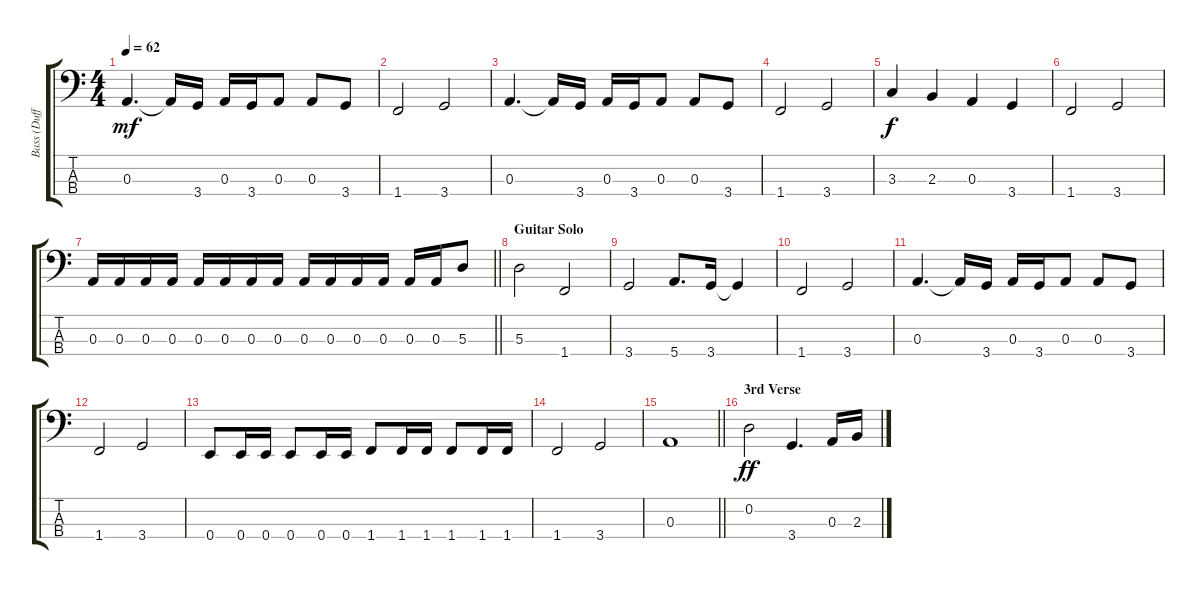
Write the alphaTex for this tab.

\track ("Bass (Duff)" "Bass (Duff") {instrument electricbasspick}
\staff {score tabs}
\tuning (G2 D2 A1 E1) {hide}
\ts (4 4)
\tempo 62
\clef f4
\ks c
0.3.4{d dy mf} 0.3{t}.16 3.4.16 0.3.16 3.4.16 0.3.8 0.3.8 3.4.8 |
1.4.2 3.4.2 |
0.3.4{d} 0.3{t}.16 3.4.16 0.3.16 3.4.16 0.3.8 0.3.8 3.4.8 |
1.4.2 3.4.2 |
3.3.4{dy f} 2.3.4 0.3.4 3.4.4 |
1.4.2 3.4.2 |
\barLineRight lightlight
0.3.16 0.3.16 0.3.16 0.3.16 0.3.16 0.3.16 0.3.16 0.3.16 0.3.16 0.3.16 0.3.16 0.3.16 0.3.16 0.3.16 5.3.8 |
\section ("" "Guitar Solo")
5.3.2 1.4.2 |
3.4.2 5.4.8{d} 3.4.16 3.4{t}.4 |
1.4.2 3.4.2 |
0.3.4{d} 0.3{t}.16 3.4.16 0.3.16 3.4.16 0.3.8 0.3.8 3.4.8 |
1.4.2 3.4.2 |
0.4.8 0.4.16 0.4.16 0.4.8 0.4.16 0.4.16 1.4.8 1.4.16 1.4.16 1.4.8 1.4.16 1.4.16 |
1.4.2 3.4.2 |
\barLineRight lightlight
0.3.1 |
\section ("" "3rd Verse")
0.2.2{dy ff} 3.4.4{d} 0.3.16 2.3.16
